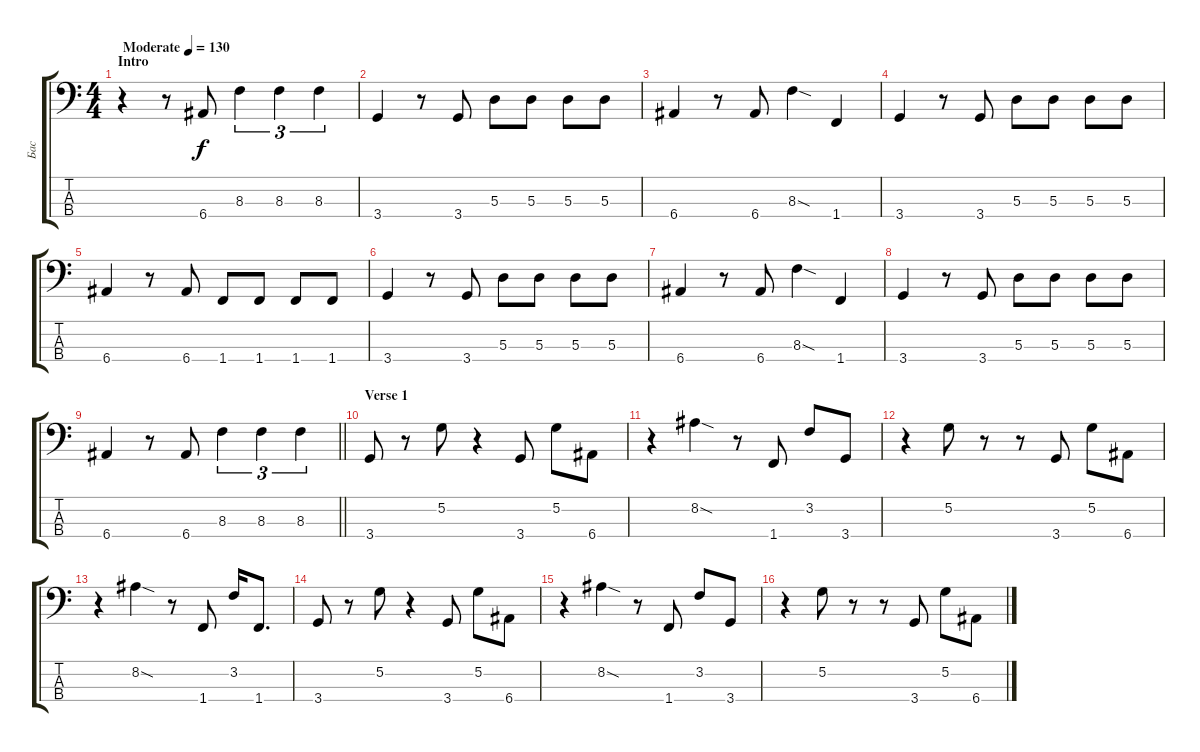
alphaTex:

\track ("Бас" "Бас") {instrument electricbassfinger}
\staff {score tabs}
\tuning (G2 D2 A1 E1) {hide}
\ts (4 4)
\section ("" "Intro")
\tempo (130 "Moderate")
\clef f4
\ks c
r.4{dy f instrument electricbassfinger} r.8 6.4.8 8.3.4{tu (3 2)} 8.3.4{tu (3 2)} 8.3.4{tu (3 2)} |
3.4.4 r.8 3.4.8 5.3.8 5.3.8 5.3.8 5.3.8 |
6.4.4 r.8 6.4.8 8.3{sod}.4 1.4.4 |
3.4.4 r.8 3.4.8 5.3.8 5.3.8 5.3.8 5.3.8 |
6.4.4 r.8 6.4.8 1.4.8 1.4.8 1.4.8 1.4.8 |
3.4.4 r.8 3.4.8 5.3.8 5.3.8 5.3.8 5.3.8 |
6.4.4 r.8 6.4.8 8.3{sod}.4 1.4.4 |
3.4.4 r.8 3.4.8 5.3.8 5.3.8 5.3.8 5.3.8 |
\barLineRight lightlight
6.4.4 r.8 6.4.8 8.3.4{tu (3 2)} 8.3.4{tu (3 2)} 8.3.4{tu (3 2)} |
\section ("" "Verse 1")
3.4.8 r.8 5.2.8 r.4 3.4.8 5.2.8 6.4.8 |
r.4 8.2{sod}.4 r.8 1.4.8 3.2.8 3.4.8 |
r.4 5.2.8 r.8 r.8 3.4.8 5.2.8 6.4.8 |
r.4 8.2{sod}.4 r.8 1.4.8 3.2.16 1.4.8{d} |
3.4.8 r.8 5.2.8 r.4 3.4.8 5.2.8 6.4.8 |
r.4 8.2{sod}.4 r.8 1.4.8 3.2.8 3.4.8 |
r.4 5.2.8 r.8 r.8 3.4.8 5.2.8 6.4.8
